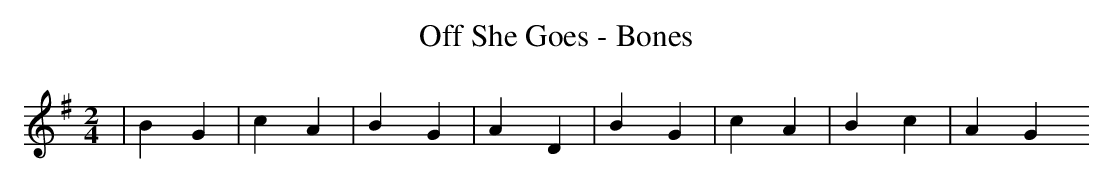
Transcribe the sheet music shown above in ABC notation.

X:1
T:Off She Goes - Bones
M:2/4
L:1/16
K:G
|B4G4|c4A4|B4G4|A4D4|B4G4|c4A4|B4c4|A4G4
